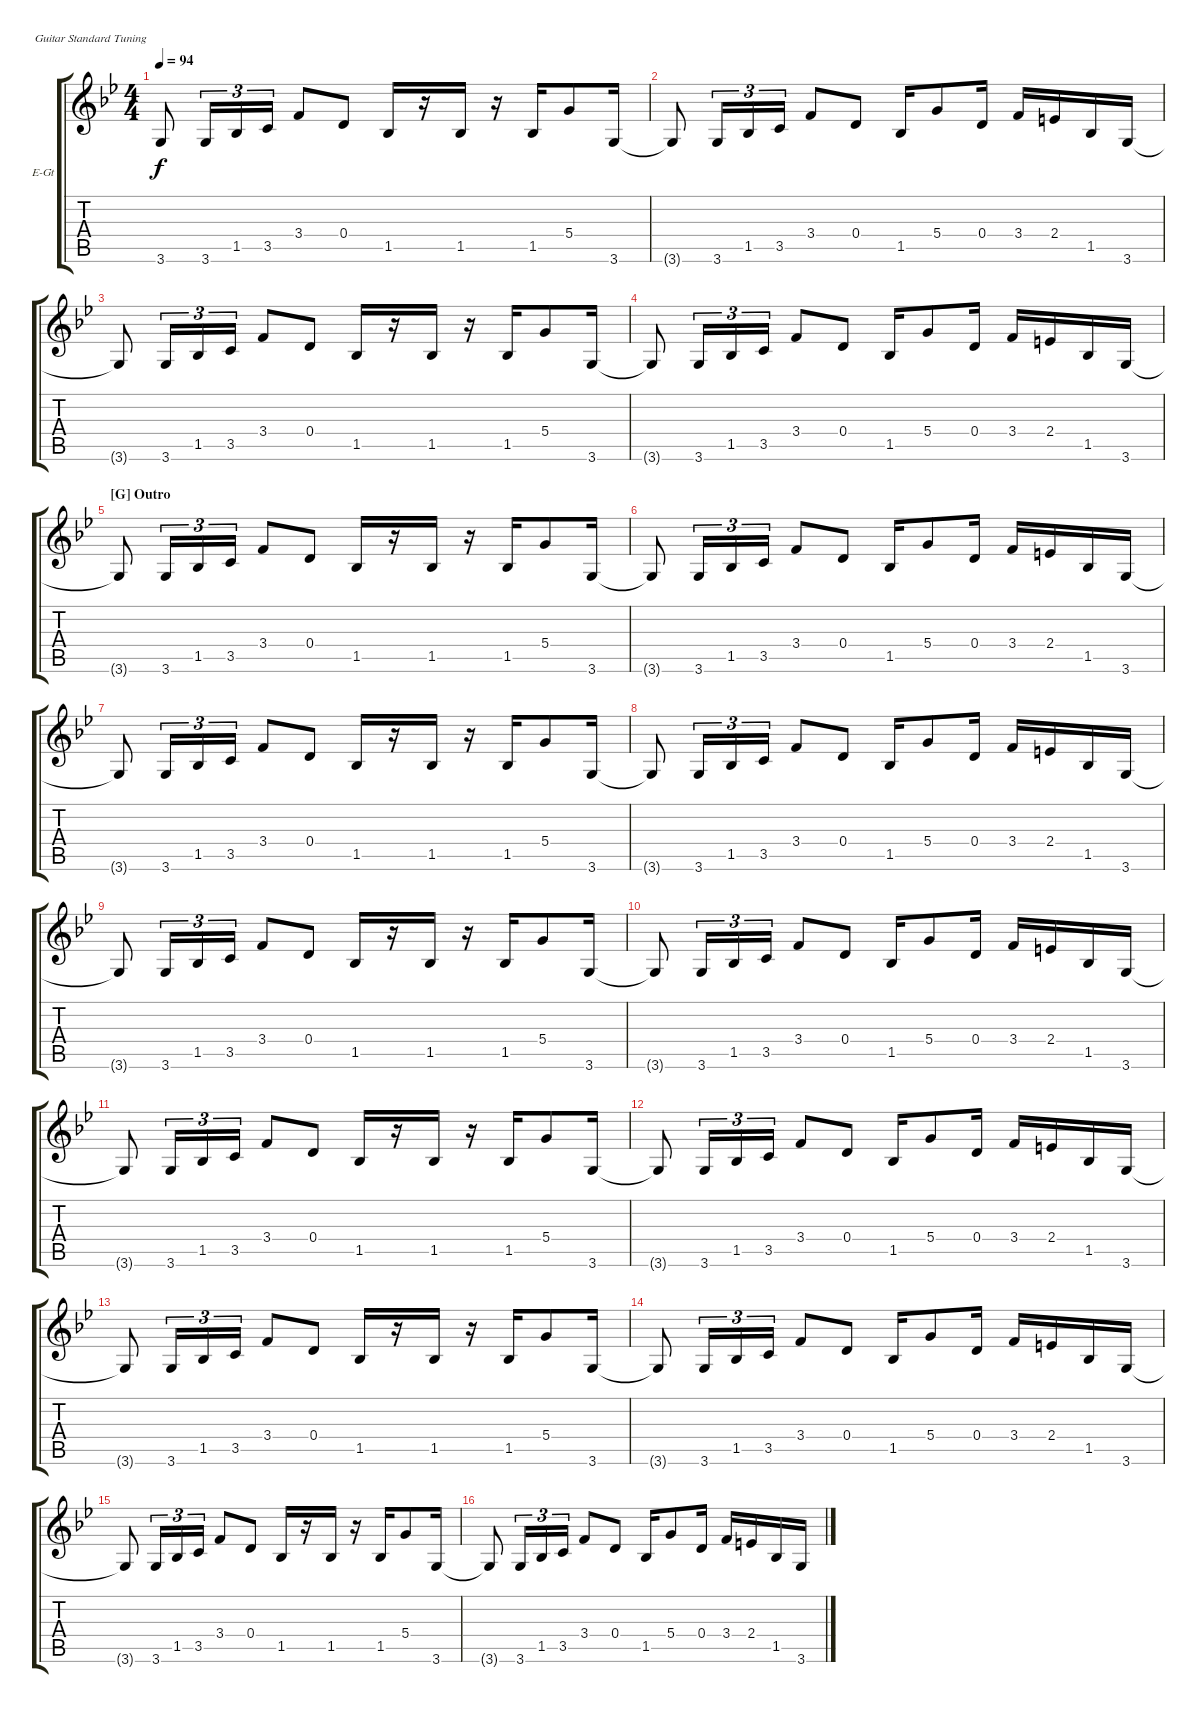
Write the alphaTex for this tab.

\bracketExtendMode groupsimilarinstruments
\firstSystemTrackNameOrientation horizontal
\otherSystemsTrackNameOrientation horizontal
\track ("Guitar 1" "E-Gt") {instrument overdrivenguitar}
\staff {score tabs}
\tuning (E4 B3 G3 D3 A2 E2)
\ts (4 4)
\tempo 94
\clef g2
\scale
1.03909
\ks bb
3.6{t}.8{dy f} 3.6.16{tu (3 2)} 1.5.16{tu (3 2)} 3.5.16{tu (3 2)} 3.4.8 0.4.8 1.5.16 r.16 1.5.16 r.16 1.5.16 5.4.8 3.6.16 |
\scale
0.960908 3.6{t}.8 3.6.16{tu (3 2)} 1.5.16{tu (3 2)} 3.5.16{tu (3 2)} 3.4.8 0.4.8 1.5.16 5.4.8 0.4.16 3.4.16 2.4.16 1.5.16 3.6.16 |
\scale
1.03909 3.6{t}.8 3.6.16{tu (3 2)} 1.5.16{tu (3 2)} 3.5.16{tu (3 2)} 3.4.8 0.4.8 1.5.16 r.16 1.5.16 r.16 1.5.16 5.4.8 3.6.16 |
\scale
0.960908 3.6{t}.8 3.6.16{tu (3 2)} 1.5.16{tu (3 2)} 3.5.16{tu (3 2)} 3.4.8 0.4.8 1.5.16 5.4.8 0.4.16 3.4.16 2.4.16 1.5.16 3.6.16 |
\section ("G" "Outro")
\scale
1.03909 3.6{t}.8 3.6.16{tu (3 2)} 1.5.16{tu (3 2)} 3.5.16{tu (3 2)} 3.4.8 0.4.8 1.5.16 r.16 1.5.16 r.16 1.5.16 5.4.8 3.6.16 |
\scale
0.960908 3.6{t}.8 3.6.16{tu (3 2)} 1.5.16{tu (3 2)} 3.5.16{tu (3 2)} 3.4.8 0.4.8 1.5.16 5.4.8 0.4.16 3.4.16 2.4.16 1.5.16 3.6.16 |
\scale
1.03909 3.6{t}.8 3.6.16{tu (3 2)} 1.5.16{tu (3 2)} 3.5.16{tu (3 2)} 3.4.8 0.4.8 1.5.16 r.16 1.5.16 r.16 1.5.16 5.4.8 3.6.16 |
\scale
0.960908 3.6{t}.8 3.6.16{tu (3 2)} 1.5.16{tu (3 2)} 3.5.16{tu (3 2)} 3.4.8 0.4.8 1.5.16 5.4.8 0.4.16 3.4.16 2.4.16 1.5.16 3.6.16 |
\scale
1.03909 3.6{t}.8 3.6.16{tu (3 2)} 1.5.16{tu (3 2)} 3.5.16{tu (3 2)} 3.4.8 0.4.8 1.5.16 r.16 1.5.16 r.16 1.5.16 5.4.8 3.6.16 |
\scale
0.960908 3.6{t}.8 3.6.16{tu (3 2)} 1.5.16{tu (3 2)} 3.5.16{tu (3 2)} 3.4.8 0.4.8 1.5.16 5.4.8 0.4.16 3.4.16 2.4.16 1.5.16 3.6.16 |
\scale
1.03909 3.6{t}.8 3.6.16{tu (3 2)} 1.5.16{tu (3 2)} 3.5.16{tu (3 2)} 3.4.8 0.4.8 1.5.16 r.16 1.5.16 r.16 1.5.16 5.4.8 3.6.16 |
\scale
0.960908 3.6{t}.8 3.6.16{tu (3 2)} 1.5.16{tu (3 2)} 3.5.16{tu (3 2)} 3.4.8 0.4.8 1.5.16 5.4.8 0.4.16 3.4.16 2.4.16 1.5.16 3.6.16 |
\scale
1.03909 3.6{t}.8 3.6.16{tu (3 2)} 1.5.16{tu (3 2)} 3.5.16{tu (3 2)} 3.4.8 0.4.8 1.5.16 r.16 1.5.16 r.16 1.5.16 5.4.8 3.6.16 |
\scale
0.960908 3.6{t}.8 3.6.16{tu (3 2)} 1.5.16{tu (3 2)} 3.5.16{tu (3 2)} 3.4.8 0.4.8 1.5.16 5.4.8 0.4.16 3.4.16 2.4.16 1.5.16 3.6.16 |
\scale
1.03909 3.6{t}.8 3.6.16{tu (3 2)} 1.5.16{tu (3 2)} 3.5.16{tu (3 2)} 3.4.8 0.4.8 1.5.16 r.16 1.5.16 r.16 1.5.16 5.4.8 3.6.16 |
\scale
0.960908 3.6{t}.8 3.6.16{tu (3 2)} 1.5.16{tu (3 2)} 3.5.16{tu (3 2)} 3.4.8 0.4.8 1.5.16 5.4.8 0.4.16 3.4.16 2.4.16 1.5.16 3.6.16
